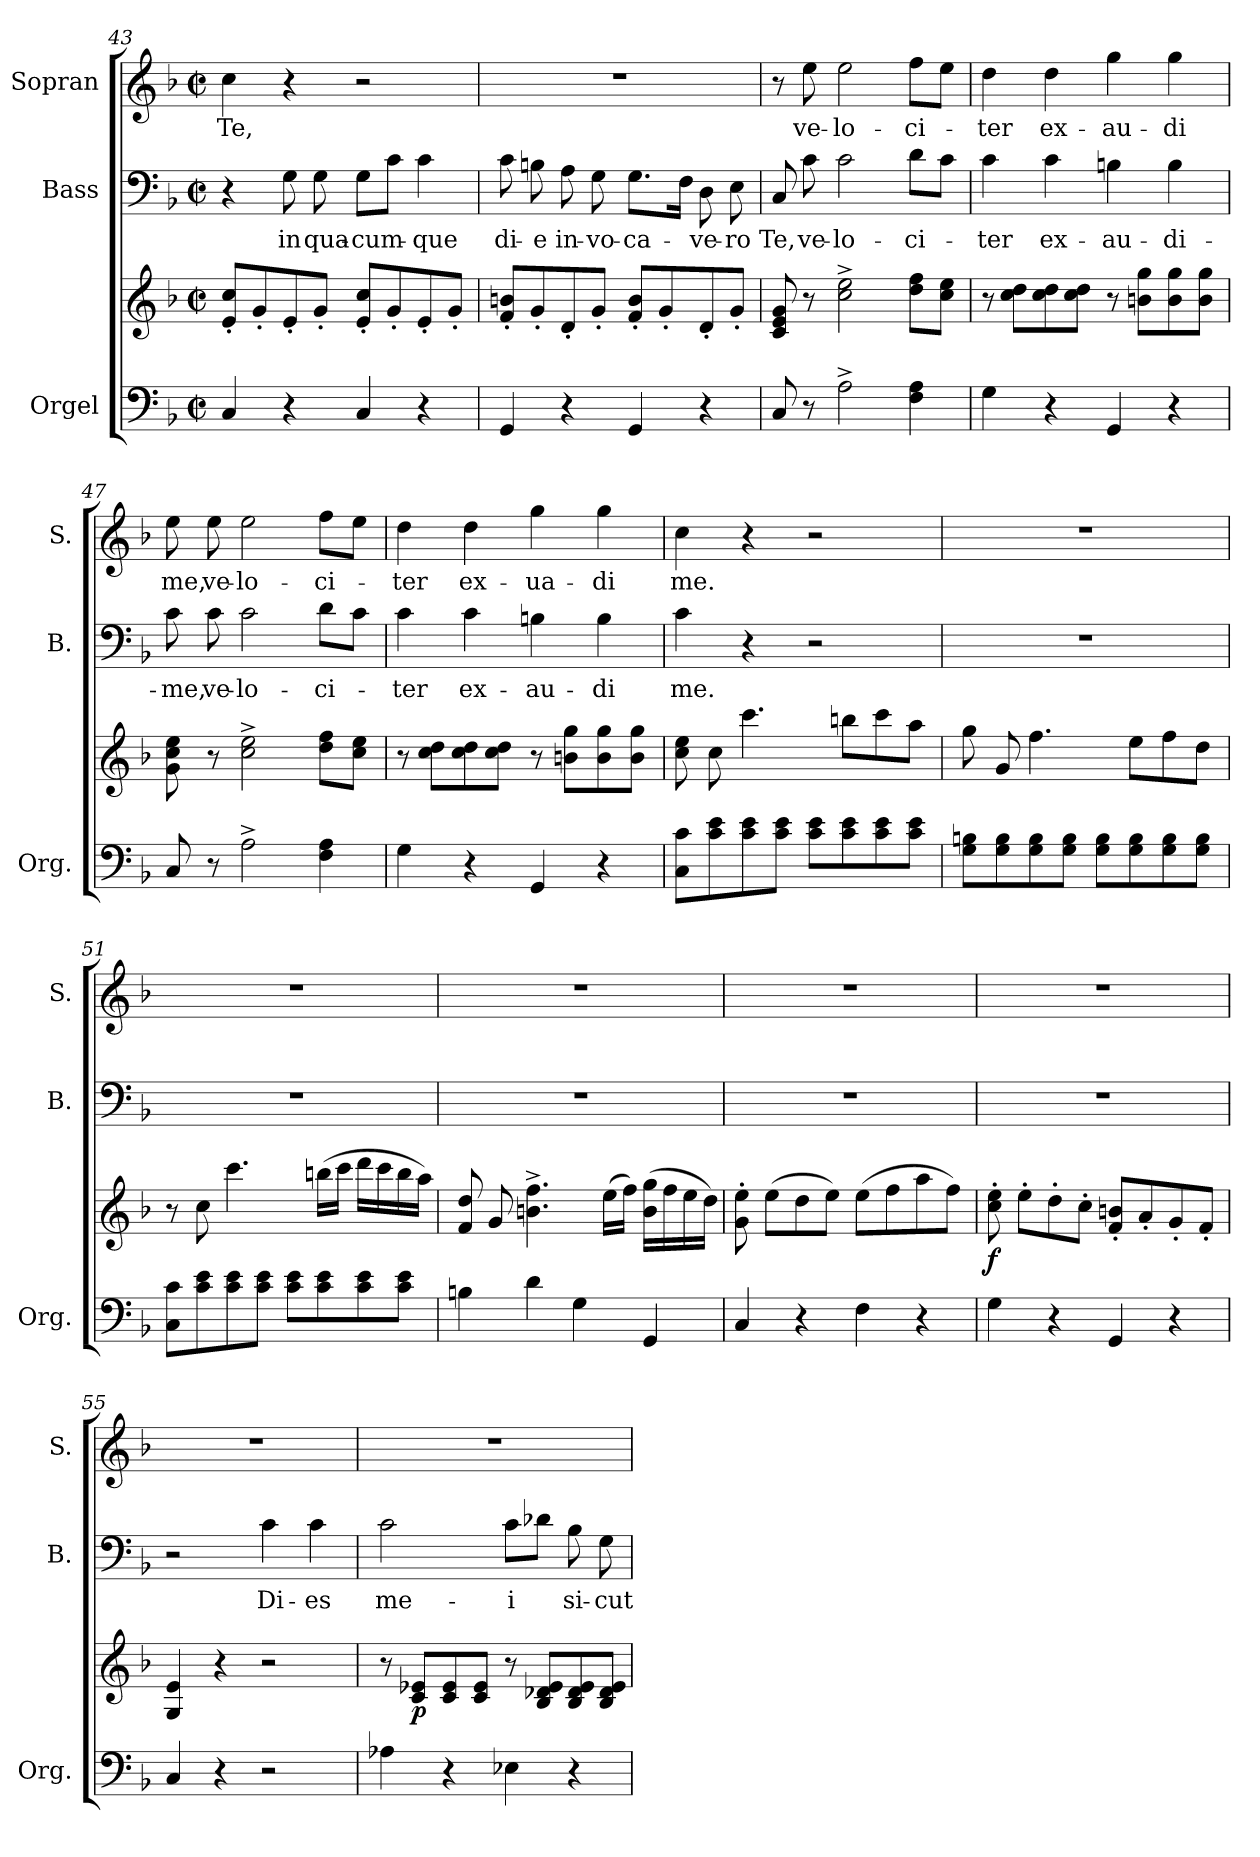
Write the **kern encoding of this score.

**kern	**kern	**dynam	**kern	**text	**kern	**text
*part3	*part3	*part3	*part2	*part2	*part1	*part1
*staff4	*staff3	*staff3/4	*staff2	*staff2	*staff1	*staff1
*I"Orgel	*	*	*I"Bass	*	*I"Sopran	*
*I'Org.	*	*	*I'B.	*	*I'S.	*
*clefF4	*clefG2	*	*clefF4	*	*clefG2	*
*k[b-]	*k[b-]	*	*k[b-]	*	*k[b-]	*
*F:	*F:	*	*F:	*	*F:	*
*M2/2	*M2/2	*	*M2/2	*	*M2/2	*
*met(c|)	*met(c|)	*	*met(c|)	*	*met(c|)	*
=43	=43	=43	=43	=43	=43	=43
!	!	!	!	!	!	!LO:LY:b
4C/	8e/'< 8cc/'<L	.	4r	.	4cc\	Te,
.	8g'</	.	.	.	.	.
!	!	!	!	!LO:LY:b	!	!
4r	8e'</	.	8G\	in	4r	.
!	!	!	!	!LO:LY:b	!	!
.	8g'</J	.	8G\	qua-	.	.
!	!	!	!	!LO:LY:b	!	!
4C/	8e/'< 8cc/'<L	.	8G\L	-cum-	2r	.
.	8g'</	.	8c\J	.	.	.
!	!	!	!	!LO:LY:b	!	!
4r	8e'</	.	4c\	-que	.	.
.	8g'</J	.	.	.	.	.
=44	=44	=44	=44	=44	=44	=44
!	!	!	!	!LO:LY:b	!	!
4GG/	8f/'< 8bn/'<L	.	8c\	di-	1r	.
!	!	!	!	!LO:LY:b	!	!
.	8g'</	.	8Bn\	-e	.	.
!	!	!	!	!LO:LY:b	!	!
4r	8d'</	.	8A\	in-	.	.
!	!	!	!	!LO:LY:b	!	!
.	8g'</J	.	8G\	-vo-	.	.
!	!	!	!	!LO:LY:b	!	!
4GG/	8f/'< 8b/'<L	.	8.G\L	-ca-	.	.
.	8g'</	.	.	.	.	.
.	.	.	16F\Jk	.	.	.
!	!	!	!	!LO:LY:b	!	!
4r	8d'</	.	8D\	-ve-	.	.
!	!	!	!	!LO:LY:b	!	!
.	8g'</J	.	8E\	-ro	.	.
=45	=45	=45	=45	=45	=45	=45
!	!	!	!	!LO:LY:b	!	!
8C/	8c/ 8e/ 8g/	.	8C/	Te,	8r	.
!	!	!	!	!LO:LY:b	!	!LO:LY:b
8r	8r	.	8c\	ve-	8ee\	ve-
!	!	!	!	!LO:LY:b	!	!LO:LY:b
2A^>\	2cc\^> 2ee\^>	.	2c\	-lo-	2ee\	-lo-
!	!	!	!	!LO:LY:b	!	!LO:LY:b
4F\ 4A\	8dd\ 8ff\L	.	8d\L	-ci-	8ff\L	-ci-
.	8cc\ 8ee\J	.	8c\J	.	8ee\J	.
!!LO:LB:g=z
=46	=46	=46	=46	=46	=46	=46
!	!	!	!	!LO:LY:b	!	!LO:LY:b
4G\	8r	.	4c\	-ter	4dd\	-ter
.	8cc\ 8dd\L	.	.	.	.	.
!	!	!	!	!LO:LY:b	!	!LO:LY:b
4r	8cc\ 8dd\	.	4c\	ex-	4dd\	ex-
.	8cc\ 8dd\J	.	.	.	.	.
!	!	!	!	!LO:LY:b	!	!LO:LY:b
4GG/	8r	.	4Bn\	-au-	4gg\	-au-
.	8bn\ 8gg\L	.	.	.	.	.
!	!	!	!	!LO:LY:b	!	!LO:LY:b
4r	8b\ 8gg\	.	4B\	-di-	4gg\	-di
.	8b\ 8gg\J	.	.	.	.	.
=47	=47	=47	=47	=47	=47	=47
!	!	!	!	!LO:LY:b	!	!LO:LY:b
8C/	8g\ 8cc\ 8ee\	.	8c\	-me,	8ee\	me,
!	!	!	!	!LO:LY:b	!	!LO:LY:b
8r	8r	.	8c\	ve-	8ee\	ve-
!	!	!	!	!LO:LY:b	!	!LO:LY:b
2A^>\	2cc\^> 2ee\^>	.	2c\	-lo-	2ee\	-lo-
!	!	!	!	!LO:LY:b	!	!LO:LY:b
4F\ 4A\	8dd\ 8ff\L	.	8d\L	-ci-	8ff\L	-ci-
.	8cc\ 8ee\J	.	8c\J	.	8ee\J	.
=48	=48	=48	=48	=48	=48	=48
!	!	!	!	!LO:LY:b	!	!LO:LY:b
4G\	8r	.	4c\	-ter	4dd\	-ter
.	8cc\ 8dd\L	.	.	.	.	.
!	!	!	!	!LO:LY:b	!	!LO:LY:b
4r	8cc\ 8dd\	.	4c\	ex-	4dd\	ex-
.	8cc\ 8dd\J	.	.	.	.	.
!	!	!	!	!LO:LY:b	!	!LO:LY:b
4GG/	8r	.	4Bn\	-au-	4gg\	-ua-
.	8bn\ 8gg\L	.	.	.	.	.
!	!	!	!	!LO:LY:b	!	!LO:LY:b
4r	8b\ 8gg\	.	4B\	-di	4gg\	-di
.	8b\ 8gg\J	.	.	.	.	.
=49	=49	=49	=49	=49	=49	=49
!	!	!	!	!LO:LY:b	!	!LO:LY:b
8C\ 8c\L	8cc\ 8ee\	.	4c\	me.	4cc\	me.
8c\ 8e\	8cc\	.	.	.	.	.
8c\ 8e\	4.ccc\	.	4r	.	4r	.
8c\ 8e\J	.	.	.	.	.	.
8c\ 8e\L	.	.	2r	.	2r	.
8c\ 8e\	8bbn\L	.	.	.	.	.
8c\ 8e\	8ccc\	.	.	.	.	.
8c\ 8e\J	8aa\J	.	.	.	.	.
=50	=50	=50	=50	=50	=50	=50
8G\ 8Bn\L	8gg\	.	1r	.	1r	.
8G\ 8B\	8g/	.	.	.	.	.
8G\ 8B\	4.ff\	.	.	.	.	.
8G\ 8B\J	.	.	.	.	.	.
8G\ 8B\L	.	.	.	.	.	.
8G\ 8B\	8ee\L	.	.	.	.	.
8G\ 8B\	8ff\	.	.	.	.	.
8G\ 8B\J	8dd\J	.	.	.	.	.
!!LO:LB:g=z
=51	=51	=51	=51	=51	=51	=51
8C\ 8c\L	8r	.	1r	.	1r	.
8c\ 8e\	8cc\	.	.	.	.	.
8c\ 8e\	4.ccc\	.	.	.	.	.
8c\ 8e\J	.	.	.	.	.	.
8c\ 8e\L	.	.	.	.	.	.
8c\ 8e\	(>16bbn\LL	.	.	.	.	.
.	16ccc\JJ	.	.	.	.	.
8c\ 8e\	16ddd\LL	.	.	.	.	.
.	16ccc\	.	.	.	.	.
8c\ 8e\J	16bb\	.	.	.	.	.
.	16aa\JJ)	.	.	.	.	.
=52	=52	=52	=52	=52	=52	=52
4Bn\	8f/ 8dd/	.	1r	.	1r	.
.	8g/	.	.	.	.	.
4d\	4.bn\^> 4.ff\^>	.	.	.	.	.
4G\	.	.	.	.	.	.
.	(>16ee\LL	.	.	.	.	.
.	16ff\JJ)	.	.	.	.	.
4GG/	(>16b\ 16gg\LL	.	.	.	.	.
.	16ff\	.	.	.	.	.
.	16ee\	.	.	.	.	.
.	16dd\JJ)	.	.	.	.	.
=53	=53	=53	=53	=53	=53	=53
4C/	8g\'> 8ee\'>	.	1r	.	1r	.
.	(>8ee\L	.	.	.	.	.
4r	8dd\	.	.	.	.	.
.	8ee\J)	.	.	.	.	.
4F\	(>8ee\L	.	.	.	.	.
.	8ff\	.	.	.	.	.
4r	8aa\	.	.	.	.	.
.	8ff\J)	.	.	.	.	.
=54	=54	=54	=54	=54	=54	=54
!	!	!LO:DY:b	!	!	!	!
4G\	8cc\'> 8ee\'>	f	1r	.	1r	.
.	8ee'>\L	.	.	.	.	.
4r	8dd'>\	.	.	.	.	.
.	8cc'>\J	.	.	.	.	.
4GG/	8f/'< 8bn/'<L	.	.	.	.	.
.	8a'</	.	.	.	.	.
4r	8g'</	.	.	.	.	.
.	8f'</J	.	.	.	.	.
=55	=55	=55	=55	=55	=55	=55
4C/	4G/ 4e/	.	2r	.	1r	.
4r	4r	.	.	.	.	.
!	!	!	!	!LO:LY:b	!	!
2r	2r	.	4c\	Di-	.	.
!	!	!	!	!LO:LY:b	!	!
.	.	.	4c\	-es	.	.
!!LO:PB:g=z
=56	=56	=56	=56	=56	=56	=56
!	!	!	!	!LO:LY:b	!	!
4A-X\	8r	.	2c\	me-	1r	.
!	!	!LO:DY:b	!	!	!	!
.	8c/ 8e-X/L	p	.	.	.	.
4r	8c/ 8e-/	.	.	.	.	.
.	8c/ 8e-/J	.	.	.	.	.
!	!	!	!	!LO:LY:b	!	!
4E-X\	8r	.	8c\L	-i	.	.
.	8B-/ 8d-X/ 8e-/L	.	8d-X\J	.	.	.
!	!	!	!	!LO:LY:b	!	!
4r	8B-/ 8d-/ 8e-/	.	8B-\	si-	.	.
!	!	!	!	!LO:LY:b	!	!
.	8B-/ 8d-/ 8e-/J	.	8G\	-cut	.	.
=	=	=	=	=	=	=
*-	*-	*-	*-	*-	*-	*-
